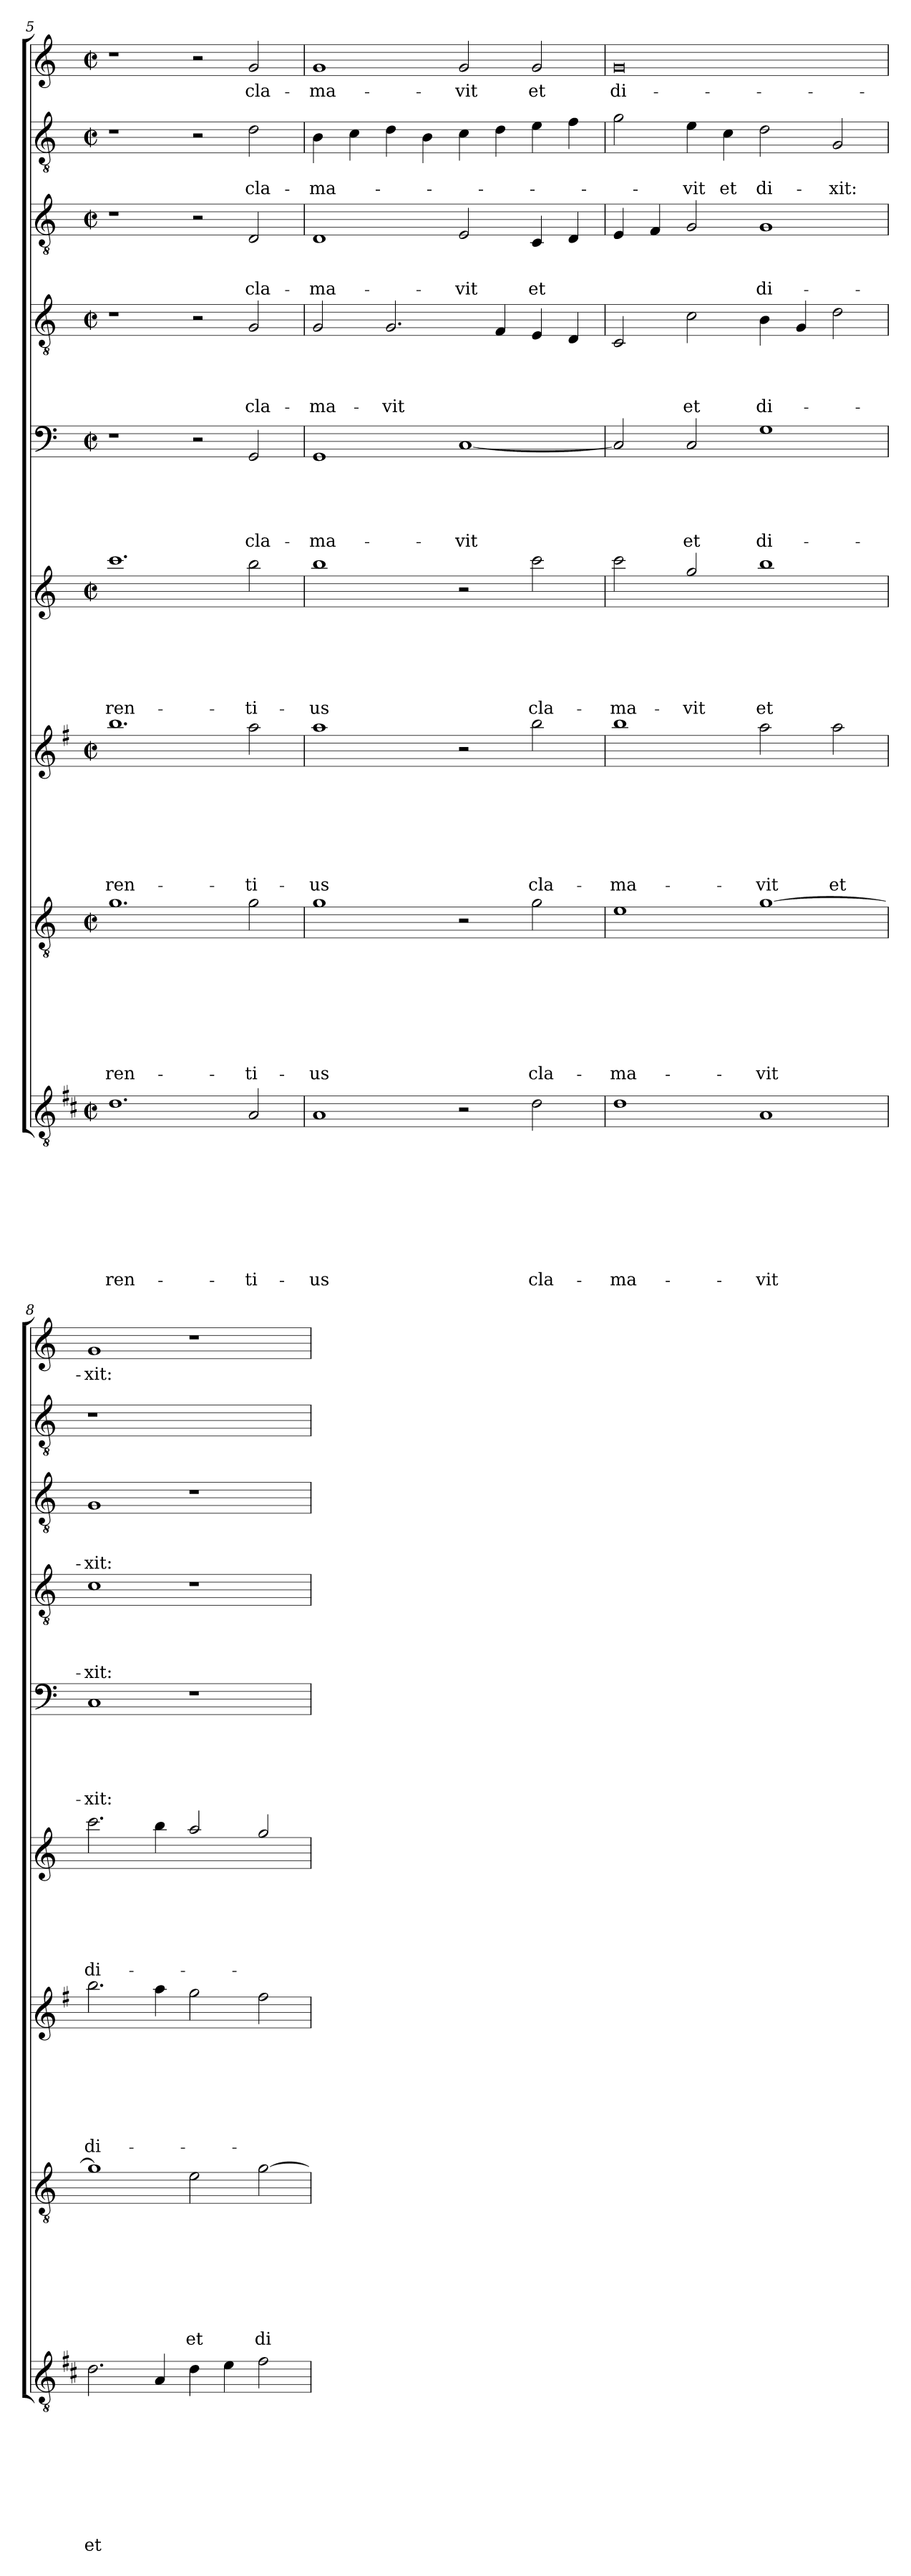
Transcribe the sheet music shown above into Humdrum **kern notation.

**kern	**text	**text	**text	**text	**text	**text	**text	**text	**text	**kern	**text	**text	**text	**text	**text	**text	**text	**text	**kern	**text	**text	**text	**text	**text	**text	**text	**kern	**text	**text	**text	**text	**text	**text	**kern	**text	**text	**text	**text	**text	**kern	**text	**text	**text	**text	**kern	**text	**text	**text	**kern	**text	**text	**kern	**text
*part9	*part9	*part9	*part9	*part9	*part9	*part9	*part9	*part9	*part9	*part8	*part8	*part8	*part8	*part8	*part8	*part8	*part8	*part8	*part7	*part7	*part7	*part7	*part7	*part7	*part7	*part7	*part6	*part6	*part6	*part6	*part6	*part6	*part6	*part5	*part5	*part5	*part5	*part5	*part5	*part4	*part4	*part4	*part4	*part4	*part3	*part3	*part3	*part3	*part2	*part2	*part2	*part1	*part1
*staff9	*staff9	*staff9	*staff9	*staff9	*staff9	*staff9	*staff9	*staff9	*staff9	*staff8	*staff8	*staff8	*staff8	*staff8	*staff8	*staff8	*staff8	*staff8	*staff7	*staff7	*staff7	*staff7	*staff7	*staff7	*staff7	*staff7	*staff6	*staff6	*staff6	*staff6	*staff6	*staff6	*staff6	*staff5	*staff5	*staff5	*staff5	*staff5	*staff5	*staff4	*staff4	*staff4	*staff4	*staff4	*staff3	*staff3	*staff3	*staff3	*staff2	*staff2	*staff2	*staff1	*staff1
*clefGv2	*	*	*	*	*	*	*	*	*	*clefGv2	*	*	*	*	*	*	*	*	*clefG2	*	*	*	*	*	*	*	*clefG2	*	*	*	*	*	*	*clefF4	*	*	*	*	*	*clefGv2	*	*	*	*	*clefGv2	*	*	*	*clefGv2	*	*	*clefG2	*
*ITrd1c2	*	*	*	*	*	*	*	*	*	*	*	*	*	*	*	*	*	*	*ITrd4c7	*	*	*	*	*	*	*	*ITrd8c14	*	*	*	*	*	*	*	*	*	*	*	*	*	*	*	*	*	*	*	*	*	*	*	*	*	*
*k[]	*	*	*	*	*	*	*	*	*	*k[]	*	*	*	*	*	*	*	*	*k[]	*	*	*	*	*	*	*	*k[]	*	*	*	*	*	*	*k[]	*	*	*	*	*	*k[]	*	*	*	*	*k[]	*	*	*	*k[]	*	*	*k[]	*
*C:	*	*	*	*	*	*	*	*	*	*C:	*	*	*	*	*	*	*	*	*C:	*	*	*	*	*	*	*	*C:	*	*	*	*	*	*	*C:	*	*	*	*	*	*C:	*	*	*	*	*C:	*	*	*	*C:	*	*	*C:	*
*M2/2	*	*	*	*	*	*	*	*	*	*M2/2	*	*	*	*	*	*	*	*	*M2/2	*	*	*	*	*	*	*	*M2/2	*	*	*	*	*	*	*M2/2	*	*	*	*	*	*M2/2	*	*	*	*	*M2/2	*	*	*	*M2/2	*	*	*M2/2	*
*met(c|)	*	*	*	*	*	*	*	*	*	*met(c|)	*	*	*	*	*	*	*	*	*met(c|)	*	*	*	*	*	*	*	*met(c|)	*	*	*	*	*	*	*met(c|)	*	*	*	*	*	*met(c|)	*	*	*	*	*met(c|)	*	*	*	*met(c|)	*	*	*met(c|)	*
=5	=5	=5	=5	=5	=5	=5	=5	=5	=5	=5	=5	=5	=5	=5	=5	=5	=5	=5	=5	=5	=5	=5	=5	=5	=5	=5	=5	=5	=5	=5	=5	=5	=5	=5	=5	=5	=5	=5	=5	=5	=5	=5	=5	=5	=5	=5	=5	=5	=5	=5	=5	=5	=5
!	!	!	!	!	!	!	!	!	!LO:LY:b	!	!	!	!	!	!	!	!	!LO:LY:b	!	!	!	!	!	!	!	!LO:LY:b	!	!	!	!	!	!	!LO:LY:b	!	!	!	!	!	!	!	!	!	!	!	!	!	!	!	!	!	!	!	!
1.c	.	.	.	.	.	.	.	.	-ren-	1.g	.	.	.	.	.	.	.	-ren-	1.ee	.	.	.	.	.	.	-ren-	1.cc	.	.	.	.	.	-ren-	1r	.	.	.	.	.	1r	.	.	.	.	1r	.	.	.	1r	.	.	1r	.
.	.	.	.	.	.	.	.	.	.	.	.	.	.	.	.	.	.	.	.	.	.	.	.	.	.	.	.	.	.	.	.	.	.	2r	.	.	.	.	.	2r	.	.	.	.	2r	.	.	.	2r	.	.	2r	.
!	!	!	!	!	!	!	!	!	!LO:LY:b	!	!	!	!	!	!	!	!	!LO:LY:b	!	!	!	!	!	!	!	!LO:LY:b	!	!	!	!	!	!	!LO:LY:b	!	!	!	!	!	!LO:LY:b	!	!	!	!	!LO:LY:b	!	!	!	!LO:LY:b	!	!	!LO:LY:b	!	!LO:LY:b
2G/	.	.	.	.	.	.	.	.	-ti-	2g\	.	.	.	.	.	.	.	-ti-	2dd\	.	.	.	.	.	.	-ti-	2b\	.	.	.	.	.	-ti-	2GG/	.	.	.	.	cla-	2G/	.	.	.	cla-	2D/	.	.	cla-	2d\	.	cla-	2g/	cla-
=6	=6	=6	=6	=6	=6	=6	=6	=6	=6	=6	=6	=6	=6	=6	=6	=6	=6	=6	=6	=6	=6	=6	=6	=6	=6	=6	=6	=6	=6	=6	=6	=6	=6	=6	=6	=6	=6	=6	=6	=6	=6	=6	=6	=6	=6	=6	=6	=6	=6	=6	=6	=6	=6
!	!	!	!	!	!	!	!	!	!LO:LY:b	!	!	!	!	!	!	!	!	!LO:LY:b	!	!	!	!	!	!	!	!LO:LY:b	!	!	!	!	!	!	!LO:LY:b	!	!	!	!	!	!LO:LY:b	!	!	!	!	!LO:LY:b	!	!	!	!LO:LY:b	!	!	!LO:LY:b	!	!LO:LY:b
1G	.	.	.	.	.	.	.	.	-us	1g	.	.	.	.	.	.	.	-us	1dd	.	.	.	.	.	.	-us	1b	.	.	.	.	.	-us	1GG	.	.	.	.	-ma-	2G/	.	.	.	-ma-	1D	.	.	-ma-	4B\	.	-ma-	1g	-ma-
.	.	.	.	.	.	.	.	.	.	.	.	.	.	.	.	.	.	.	.	.	.	.	.	.	.	.	.	.	.	.	.	.	.	.	.	.	.	.	.	.	.	.	.	.	.	.	.	.	4c\	.	.	.	.
!	!	!	!	!	!	!	!	!	!	!	!	!	!	!	!	!	!	!	!	!	!	!	!	!	!	!	!	!	!	!	!	!	!	!	!	!	!	!	!	!	!	!	!	!LO:LY:b	!	!	!	!	!	!	!	!	!
.	.	.	.	.	.	.	.	.	.	.	.	.	.	.	.	.	.	.	.	.	.	.	.	.	.	.	.	.	.	.	.	.	.	.	.	.	.	.	.	2.G/	.	.	.	-vit	.	.	.	.	4d\	.	.	.	.
.	.	.	.	.	.	.	.	.	.	.	.	.	.	.	.	.	.	.	.	.	.	.	.	.	.	.	.	.	.	.	.	.	.	.	.	.	.	.	.	.	.	.	.	.	.	.	.	.	4B\	.	.	.	.
!	!	!	!	!	!	!	!	!	!	!	!	!	!	!	!	!	!	!	!	!	!	!	!	!	!	!	!	!	!	!	!	!	!	!	!	!	!	!	!LO:LY:b	!	!	!	!	!	!	!	!	!LO:LY:b	!	!	!	!	!LO:LY:b
2r	.	.	.	.	.	.	.	.	.	2r	.	.	.	.	.	.	.	.	2r	.	.	.	.	.	.	.	2r	.	.	.	.	.	.	[1C	.	.	.	.	-vit	.	.	.	.	.	2E/	.	.	-vit	4c\	.	.	2g/	-vit
.	.	.	.	.	.	.	.	.	.	.	.	.	.	.	.	.	.	.	.	.	.	.	.	.	.	.	.	.	.	.	.	.	.	.	.	.	.	.	.	4F/	.	.	.	.	.	.	.	.	4d\	.	.	.	.
!	!	!	!	!	!	!	!	!	!LO:LY:b	!	!	!	!	!	!	!	!	!LO:LY:b	!	!	!	!	!	!	!	!LO:LY:b	!	!	!	!	!	!	!LO:LY:b	!	!	!	!	!	!	!	!	!	!	!	!	!	!	!LO:LY:b	!	!	!	!	!LO:LY:b
2c\	.	.	.	.	.	.	.	.	cla-	2g\	.	.	.	.	.	.	.	cla-	2ee\	.	.	.	.	.	.	cla-	2cc\	.	.	.	.	.	cla-	.	.	.	.	.	.	4E/	.	.	.	.	4C/	.	.	et	4e\	.	.	2g/	et
.	.	.	.	.	.	.	.	.	.	.	.	.	.	.	.	.	.	.	.	.	.	.	.	.	.	.	.	.	.	.	.	.	.	.	.	.	.	.	.	4D/	.	.	.	.	4D/	.	.	.	4f\	.	.	.	.
!!LO:LB:g=z
=7	=7	=7	=7	=7	=7	=7	=7	=7	=7	=7	=7	=7	=7	=7	=7	=7	=7	=7	=7	=7	=7	=7	=7	=7	=7	=7	=7	=7	=7	=7	=7	=7	=7	=7	=7	=7	=7	=7	=7	=7	=7	=7	=7	=7	=7	=7	=7	=7	=7	=7	=7	=7	=7
!	!	!	!	!	!	!	!	!	!LO:LY:b	!	!	!	!	!	!	!	!	!LO:LY:b	!	!	!	!	!	!	!	!LO:LY:b	!	!	!	!	!	!	!LO:LY:b	!	!	!	!	!	!	!	!	!	!	!	!	!	!	!	!	!	!	!	!LO:LY:b
1c	.	.	.	.	.	.	.	.	-ma-	1e	.	.	.	.	.	.	.	-ma-	1ee	.	.	.	.	.	.	-ma-	2cc\	.	.	.	.	.	-ma-	2C/]	.	.	.	.	.	2C/	.	.	.	.	4E/	.	.	.	2g\	.	.	0g	di-
.	.	.	.	.	.	.	.	.	.	.	.	.	.	.	.	.	.	.	.	.	.	.	.	.	.	.	.	.	.	.	.	.	.	.	.	.	.	.	.	.	.	.	.	.	4F/	.	.	.	.	.	.	.	.
!	!	!	!	!	!	!	!	!	!	!	!	!	!	!	!	!	!	!	!	!	!	!	!	!	!	!	!	!	!	!	!	!	!LO:LY:b	!	!	!	!	!	!LO:LY:b	!	!	!	!	!LO:LY:b	!	!	!	!	!	!	!LO:LY:b	!	!
.	.	.	.	.	.	.	.	.	.	.	.	.	.	.	.	.	.	.	.	.	.	.	.	.	.	.	2g/	.	.	.	.	.	-vit	2C/	.	.	.	.	et	2c\	.	.	.	et	2G/	.	.	.	4e\	.	-vit	.	.
!	!	!	!	!	!	!	!	!	!	!	!	!	!	!	!	!	!	!	!	!	!	!	!	!	!	!	!	!	!	!	!	!	!	!	!	!	!	!	!	!	!	!	!	!	!	!	!	!	!	!	!LO:LY:b	!	!
.	.	.	.	.	.	.	.	.	.	.	.	.	.	.	.	.	.	.	.	.	.	.	.	.	.	.	.	.	.	.	.	.	.	.	.	.	.	.	.	.	.	.	.	.	.	.	.	.	4c\	.	et	.	.
!	!	!	!	!	!	!	!	!	!LO:LY:b	!	!	!	!	!	!	!	!	!LO:LY:b	!	!	!	!	!	!	!	!LO:LY:b	!	!	!	!	!	!	!LO:LY:b	!	!	!	!	!	!LO:LY:b	!	!	!	!	!LO:LY:b	!	!	!	!LO:LY:b	!	!	!LO:LY:b	!	!
1G	.	.	.	.	.	.	.	.	-vit	[1g	.	.	.	.	.	.	.	-vit	2dd\	.	.	.	.	.	.	-vit	1b	.	.	.	.	.	et	1G	.	.	.	.	di-	4B\	.	.	.	di-	1G	.	.	di-	2d\	.	di-	.	.
.	.	.	.	.	.	.	.	.	.	.	.	.	.	.	.	.	.	.	.	.	.	.	.	.	.	.	.	.	.	.	.	.	.	.	.	.	.	.	.	4G/	.	.	.	.	.	.	.	.	.	.	.	.	.
!	!	!	!	!	!	!	!	!	!	!	!	!	!	!	!	!	!	!	!	!	!	!	!	!	!	!LO:LY:b	!	!	!	!	!	!	!	!	!	!	!	!	!	!	!	!	!	!	!	!	!	!	!	!	!LO:LY:b	!	!
.	.	.	.	.	.	.	.	.	.	.	.	.	.	.	.	.	.	.	2dd\	.	.	.	.	.	.	et	.	.	.	.	.	.	.	.	.	.	.	.	.	2d\	.	.	.	.	.	.	.	.	2G/	.	-xit:	.	.
=8	=8	=8	=8	=8	=8	=8	=8	=8	=8	=8	=8	=8	=8	=8	=8	=8	=8	=8	=8	=8	=8	=8	=8	=8	=8	=8	=8	=8	=8	=8	=8	=8	=8	=8	=8	=8	=8	=8	=8	=8	=8	=8	=8	=8	=8	=8	=8	=8	=8	=8	=8	=8	=8
!	!	!	!	!	!	!	!	!	!LO:LY:b	!	!	!	!	!	!	!	!	!	!	!	!	!	!	!	!	!LO:LY:b	!	!	!	!	!	!	!LO:LY:b	!	!	!	!	!	!LO:LY:b	!	!	!	!	!LO:LY:b	!	!	!	!LO:LY:b	!	!	!	!	!LO:LY:b
2.c\	.	.	.	.	.	.	.	.	et	1g]	.	.	.	.	.	.	.	.	2.ee\	.	.	.	.	.	.	di-	2.cc\	.	.	.	.	.	di-	1C	.	.	.	.	-xit:	1c	.	.	.	-xit:	1G	.	.	-xit:	1r	.	.	1g	-xit:
4G/	.	.	.	.	.	.	.	.	.	.	.	.	.	.	.	.	.	.	4dd\	.	.	.	.	.	.	.	4b\	.	.	.	.	.	.	.	.	.	.	.	.	.	.	.	.	.	.	.	.	.	.	.	.	.	.
!	!	!	!	!	!	!	!	!	!	!	!	!	!	!	!	!	!	!LO:LY:b	!	!	!	!	!	!	!	!	!	!	!	!	!	!	!	!	!	!	!	!	!	!	!	!	!	!	!	!	!	!	!	!	!	!	!
4c\	.	.	.	.	.	.	.	.	.	2e\	.	.	.	.	.	.	.	et	2cc\	.	.	.	.	.	.	.	2a/	.	.	.	.	.	.	1r	.	.	.	.	.	1r	.	.	.	.	1r	.	.	.	1ryy	.	.	1r	.
4d\	.	.	.	.	.	.	.	.	.	.	.	.	.	.	.	.	.	.	.	.	.	.	.	.	.	.	.	.	.	.	.	.	.	.	.	.	.	.	.	.	.	.	.	.	.	.	.	.	.	.	.	.	.
!	!	!	!	!	!	!	!	!	!	!	!	!	!	!	!	!	!	!LO:LY:b	!	!	!	!	!	!	!	!	!	!	!	!	!	!	!	!	!	!	!	!	!	!	!	!	!	!	!	!	!	!	!	!	!	!	!
2e\	.	.	.	.	.	.	.	.	.	[2g\	.	.	.	.	.	.	.	di-	2b\	.	.	.	.	.	.	.	2g/	.	.	.	.	.	.	.	.	.	.	.	.	.	.	.	.	.	.	.	.	.	.	.	.	.	.
=	=	=	=	=	=	=	=	=	=	=	=	=	=	=	=	=	=	=	=	=	=	=	=	=	=	=	=	=	=	=	=	=	=	=	=	=	=	=	=	=	=	=	=	=	=	=	=	=	=	=	=	=	=
*-	*-	*-	*-	*-	*-	*-	*-	*-	*-	*-	*-	*-	*-	*-	*-	*-	*-	*-	*-	*-	*-	*-	*-	*-	*-	*-	*-	*-	*-	*-	*-	*-	*-	*-	*-	*-	*-	*-	*-	*-	*-	*-	*-	*-	*-	*-	*-	*-	*-	*-	*-	*-	*-
